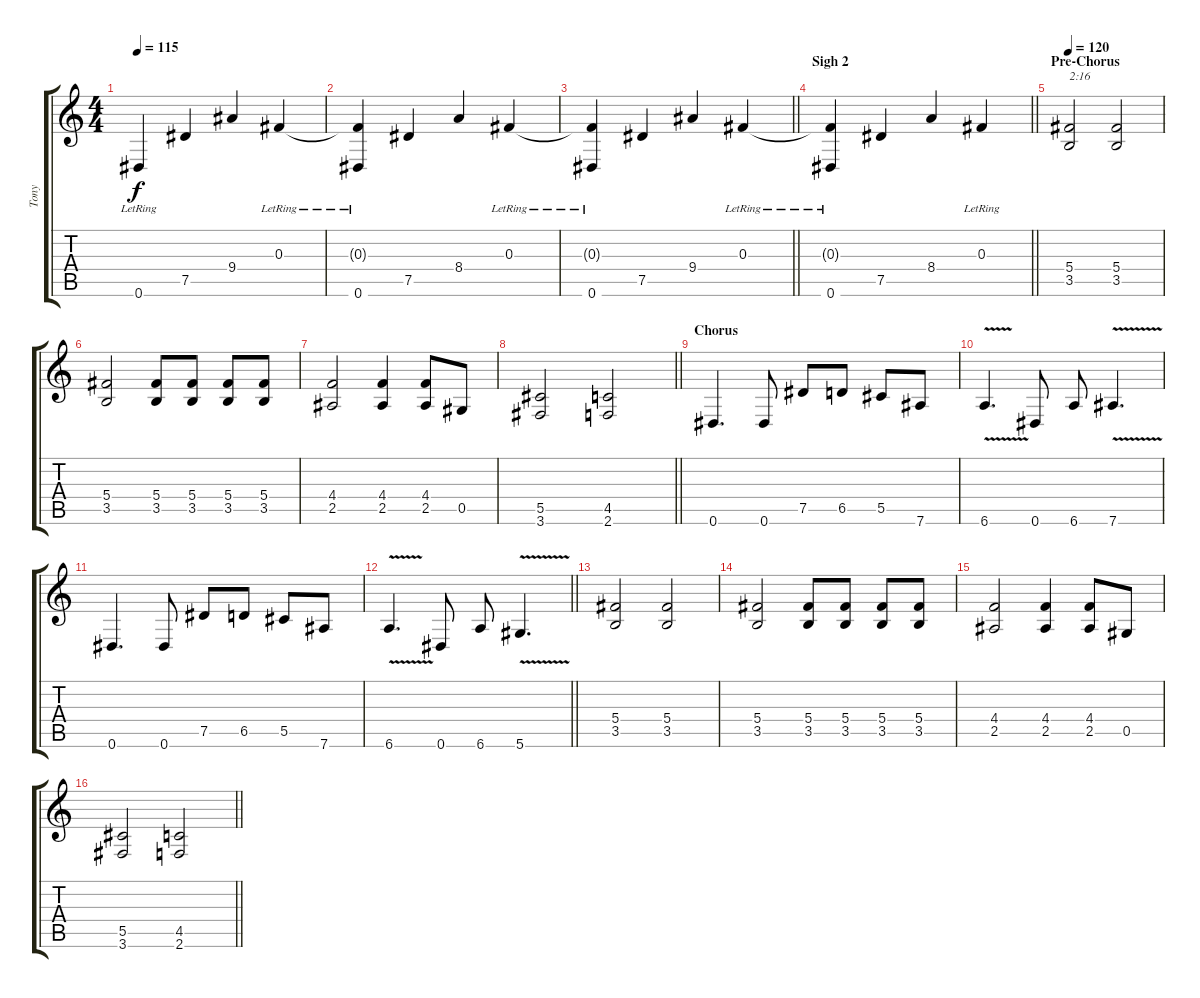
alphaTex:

\track ("Tony" "Tony") {instrument distortionguitar}
\staff {score tabs}
\tuning (Eb4 Bb3 Gb3 Db3 Ab2 Eb2) {hide}
\ts (4 4)
\tempo 115
\clef g2
\ks c
0.6{lr}.4{dy f} 7.5.4 9.4.4 0.3{lr}.4 |
(0.3{lr t} 0.6).4 7.5.4 8.4.4 0.3{lr}.4 |
\barLineRight lightlight
(0.3{lr t} 0.6).4 7.5.4 9.4.4 0.3{lr}.4 |
\section ("" "Sigh 2")
\barLineRight lightlight
(0.3{lr t} 0.6).4 7.5.4 8.4.4 0.3{lr}.4 |
\section ("" "Pre-Chorus")
\tempo 120
(5.4 3.5).2{txt "2:16"} (5.4 3.5).2 |
(5.4 3.5).2 (5.4 3.5).8 (5.4 3.5).8 (5.4 3.5).8 (5.4 3.5).8 |
(4.4 2.5).2 (4.4 2.5).4 (4.4 2.5).8 0.5.8 |
\barLineRight lightlight
(5.5 3.6).2 (4.5 2.6).2 |
\section ("" "Chorus")
0.6.4{d} 0.6.8 7.5.8 6.5.8 5.5.8 7.6.8 |
6.6{v}.4{d} 0.6.8 6.6.8 7.6{v}.4{d} |
0.6.4{d} 0.6.8 7.5.8 6.5.8 5.5.8 7.6.8 |
\barLineRight lightlight
6.6{v}.4{d} 0.6.8 6.6.8 5.6{v}.4{d} |
(5.4 3.5).2 (5.4 3.5).2 |
(5.4 3.5).2 (5.4 3.5).8 (5.4 3.5).8 (5.4 3.5).8 (5.4 3.5).8 |
(4.4 2.5).2 (4.4 2.5).4 (4.4 2.5).8 0.5.8 |
\barLineRight lightlight
(5.5 3.6).2 (4.5 2.6).2
